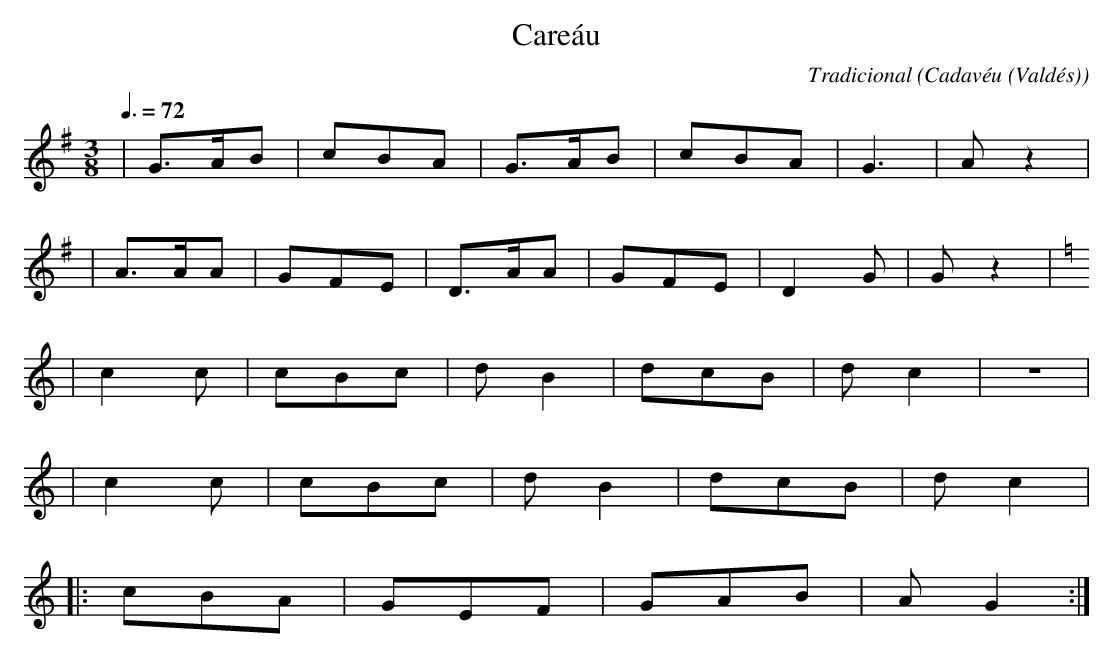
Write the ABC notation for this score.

X:1
T:Careáu
C:Tradicional
O:Cadavéu (Valdés)
M:3/8
L:1/8
Q:3/8=72
K:G
|G3/2A/B|cBA|G3/2A/B|cBA|G3|A z2|
|A3/2A/A|GFE|D3/2A/A|GFE|D2G|G z2|
K:C
|c2 c|cBc|d B2|dcB|d c2|z3|
|c2 c|cBc|d B2|dcB|d c2|
|: cBA|GEF|GAB|A G2 :|
